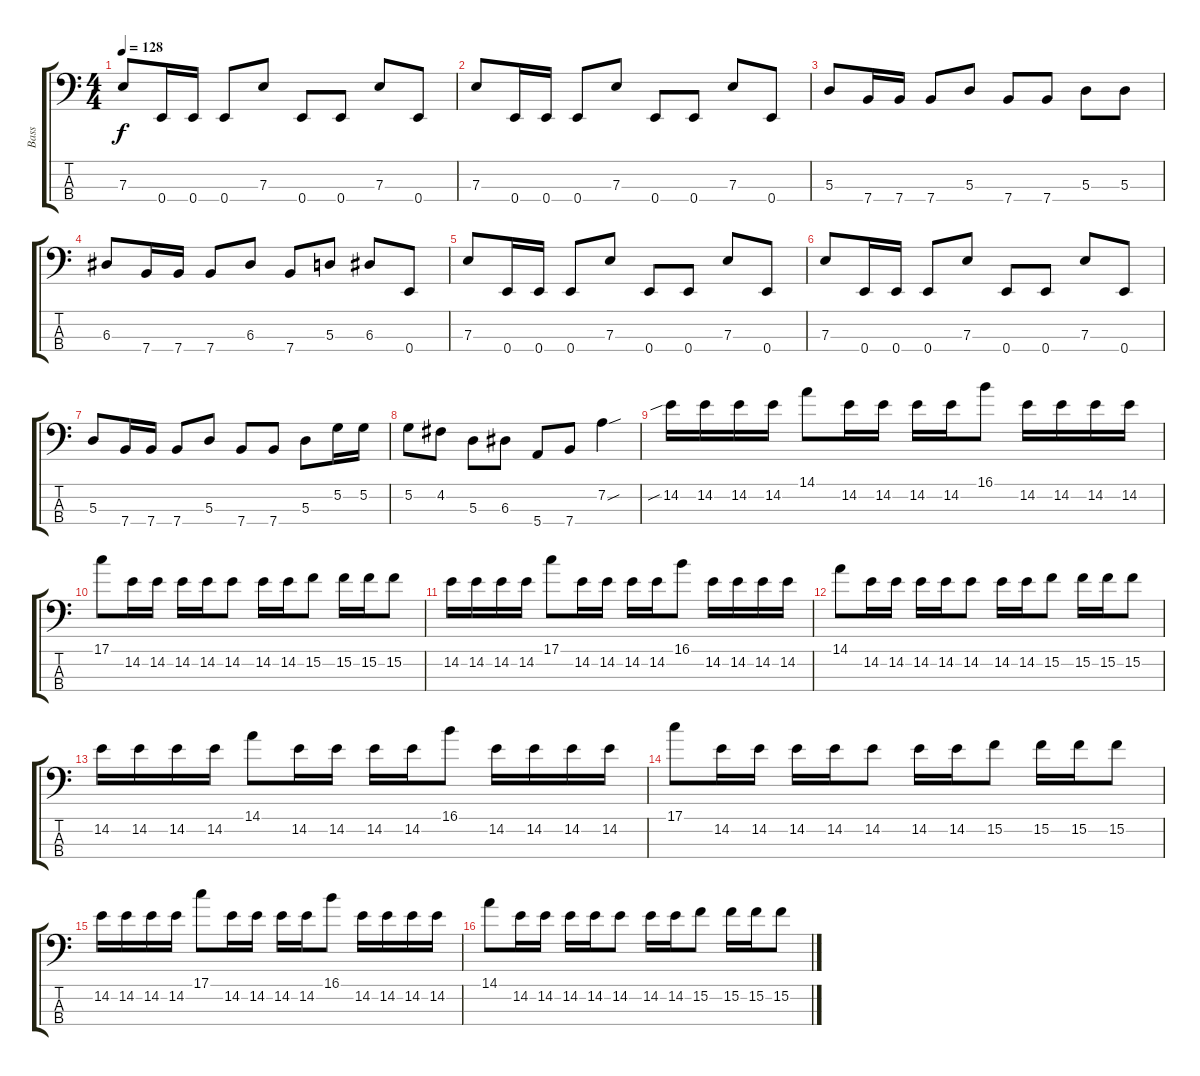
\track ("Bass" "Bass") {solo instrument electricbassfinger}
\staff {score tabs}
\tuning (G2 D2 A1 E1) {hide}
\ts (4 4)
\tempo 128
\clef f4
\ks c
7.3.8{dy f} 0.4.16 0.4.16 0.4.8 7.3.8 0.4.8 0.4.8 7.3.8 0.4.8 |
7.3.8 0.4.16 0.4.16 0.4.8 7.3.8 0.4.8 0.4.8 7.3.8 0.4.8 |
5.3.8 7.4.16 7.4.16 7.4.8 5.3.8 7.4.8 7.4.8 5.3.8 5.3.8 |
6.3.8 7.4.16 7.4.16 7.4.8 6.3.8 7.4.8 5.3.8 6.3.8 0.4.8 |
7.3.8 0.4.16 0.4.16 0.4.8 7.3.8 0.4.8 0.4.8 7.3.8 0.4.8 |
7.3.8 0.4.16 0.4.16 0.4.8 7.3.8 0.4.8 0.4.8 7.3.8 0.4.8 |
5.3.8 7.4.16 7.4.16 7.4.8 5.3.8 7.4.8 7.4.8 5.3.8 5.2.16 5.2.16 |
5.2.8 4.2.8 5.3.8 6.3.8 5.4.8 7.4.8 7.2{sou}.4 |
14.2{sib}.16{volume 16 instrument electricbassfinger} 14.2.16 14.2.16 14.2.16 14.1.8 14.2.16 14.2.16 14.2.16 14.2.16 16.1.8 14.2.16 14.2.16 14.2.16 14.2.16 |
17.1.8 14.2.16 14.2.16 14.2.16 14.2.16 14.2.8 14.2.16 14.2.16 15.2.8 15.2.16 15.2.16 15.2.8 |
14.2.16 14.2.16 14.2.16 14.2.16 17.1.8 14.2.16 14.2.16 14.2.16 14.2.16 16.1.8 14.2.16 14.2.16 14.2.16 14.2.16 |
14.1.8 14.2.16 14.2.16 14.2.16 14.2.16 14.2.8 14.2.16 14.2.16 15.2.8 15.2.16 15.2.16 15.2.8 |
14.2.16 14.2.16 14.2.16 14.2.16 14.1.8 14.2.16 14.2.16 14.2.16 14.2.16 16.1.8 14.2.16 14.2.16 14.2.16 14.2.16 |
17.1.8 14.2.16 14.2.16 14.2.16 14.2.16 14.2.8 14.2.16 14.2.16 15.2.8 15.2.16 15.2.16 15.2.8 |
14.2.16 14.2.16 14.2.16 14.2.16 17.1.8 14.2.16 14.2.16 14.2.16 14.2.16 16.1.8 14.2.16 14.2.16 14.2.16 14.2.16 |
14.1.8 14.2.16 14.2.16 14.2.16 14.2.16 14.2.8 14.2.16 14.2.16 15.2.8 15.2.16 15.2.16 15.2.8
